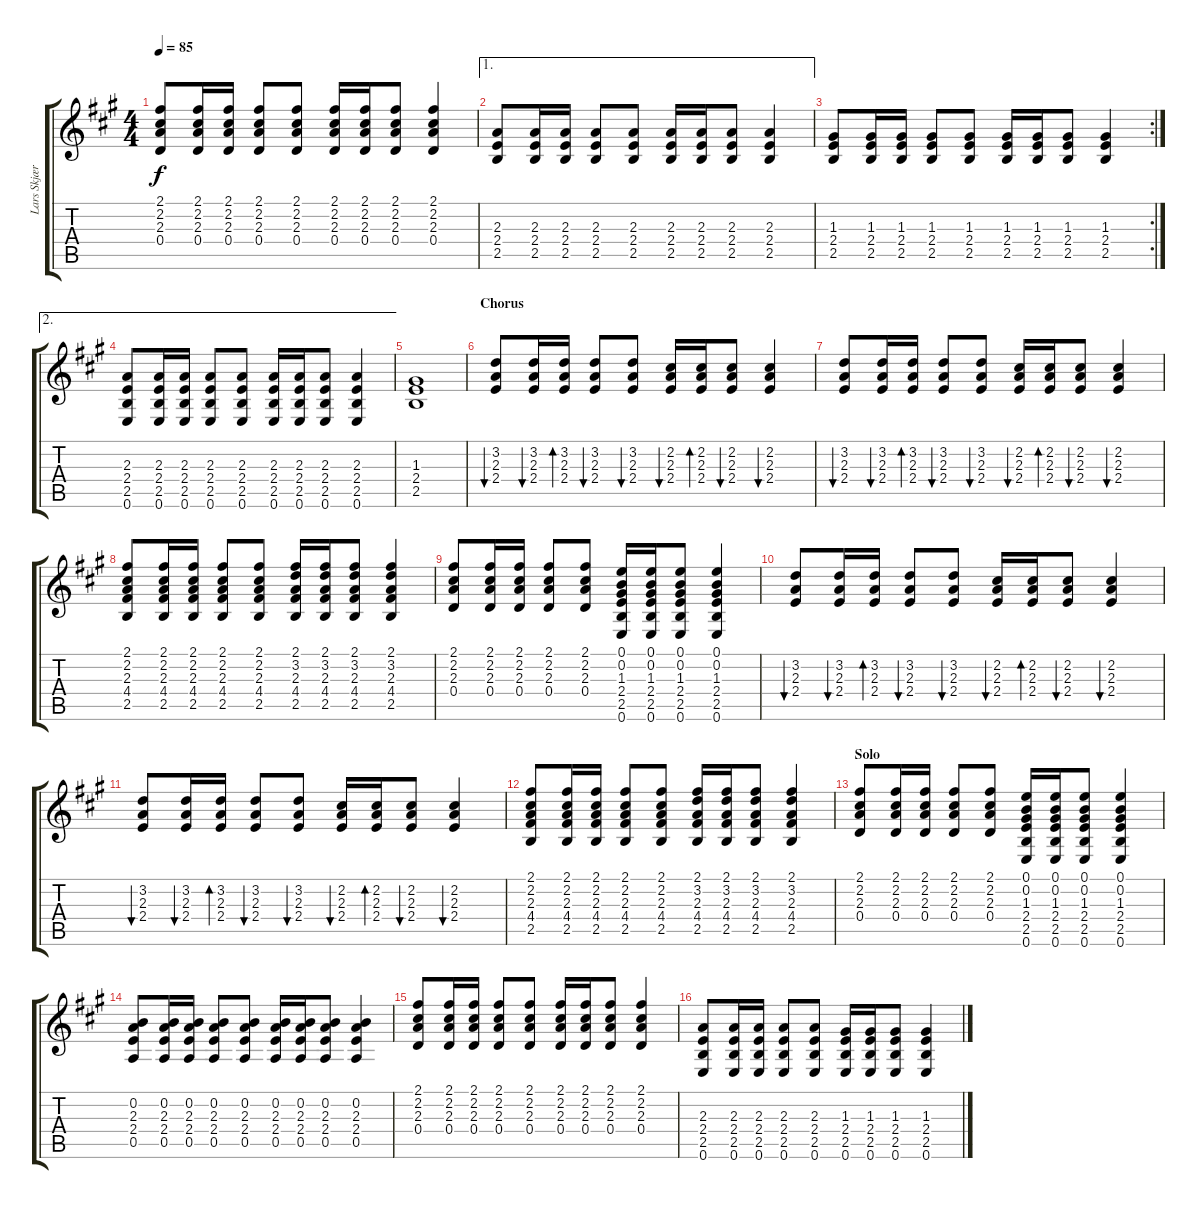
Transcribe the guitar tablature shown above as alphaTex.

\track ("Lars Skjærbæk (Rytme Guitar)" "Lars Skjær") {instrument electricguitarjazz}
\staff {score tabs}
\tuning (E4 B3 G3 D3 A2 E2) {hide}
\ts (4 4)
\tempo 85
\clef g2
\ks a
(2.1 2.2 2.3 0.4).8{dy f} (2.1 2.2 2.3 0.4).16 (2.1 2.2 2.3 0.4).16 (2.1 2.2 2.3 0.4).8 (2.1 2.2 2.3 0.4).8 (2.1 2.2 2.3 0.4).16 (2.1 2.2 2.3 0.4).16 (2.1 2.2 2.3 0.4).8 (2.1 2.2 2.3 0.4).4 |
\ae 1
(2.3 2.4 2.5).8 (2.3 2.4 2.5).16 (2.3 2.4 2.5).16 (2.3 2.4 2.5).8 (2.3 2.4 2.5).8 (2.3 2.4 2.5).16 (2.3 2.4 2.5).16 (2.3 2.4 2.5).8 (2.3 2.4 2.5).4 |
\rc 2
(1.3 2.4 2.5).8 (1.3 2.4 2.5).16 (1.3 2.4 2.5).16 (1.3 2.4 2.5).8 (1.3 2.4 2.5).8 (1.3 2.4 2.5).16 (1.3 2.4 2.5).16 (1.3 2.4 2.5).8 (1.3 2.4 2.5).4 |
\ae 2
(2.3 2.4 2.5 0.6).8 (2.3 2.4 2.5 0.6).16 (2.3 2.4 2.5 0.6).16 (2.3 2.4 2.5 0.6).8 (2.3 2.4 2.5 0.6).8 (2.3 2.4 2.5 0.6).16 (2.3 2.4 2.5 0.6).16 (2.3 2.4 2.5 0.6).8 (2.3 2.4 2.5 0.6).4 |
(1.3 2.4 2.5).1 |
\section ("" "Chorus")
(3.2 2.3 2.4).8{bu 60} (3.2 2.3 2.4).16{bu 60} (3.2 2.3 2.4).16{bd 60} (3.2 2.3 2.4).8{bu 60} (3.2 2.3 2.4).8{bu 60} (2.2 2.3 2.4).16{bu 60} (2.2 2.3 2.4).16{bd 60} (2.2 2.3 2.4).8{bu 60} (2.2 2.3 2.4).4{bu 60} |
(3.2 2.3 2.4).8{bu 60} (3.2 2.3 2.4).16{bu 60} (3.2 2.3 2.4).16{bd 60} (3.2 2.3 2.4).8{bu 60} (3.2 2.3 2.4).8{bu 60} (2.2 2.3 2.4).16{bu 60} (2.2 2.3 2.4).16{bd 60} (2.2 2.3 2.4).8{bu 60} (2.2 2.3 2.4).4{bu 60} |
(2.1 2.2 2.3 4.4 2.5).8 (2.1 2.2 2.3 4.4 2.5).16 (2.1 2.2 2.3 4.4 2.5).16 (2.1 2.2 2.3 4.4 2.5).8 (2.1 2.2 2.3 4.4 2.5).8 (2.1 3.2 2.3 4.4 2.5).16 (2.1 3.2 2.3 4.4 2.5).16 (2.1 3.2 2.3 4.4 2.5).8 (2.1 3.2 2.3 4.4 2.5).4 |
(2.1 2.2 2.3 0.4).8 (2.1 2.2 2.3 0.4).16 (2.1 2.2 2.3 0.4).16 (2.1 2.2 2.3 0.4).8 (2.1 2.2 2.3 0.4).8 (0.1 0.2 1.3 2.4 2.5 0.6).16 (0.1 0.2 1.3 2.4 2.5 0.6).16 (0.1 0.2 1.3 2.4 2.5 0.6).8 (0.1 0.2 1.3 2.4 2.5 0.6).4 |
(3.2 2.3 2.4).8{bu 60} (3.2 2.3 2.4).16{bu 60} (3.2 2.3 2.4).16{bd 60} (3.2 2.3 2.4).8{bu 60} (3.2 2.3 2.4).8{bu 60} (2.2 2.3 2.4).16{bu 60} (2.2 2.3 2.4).16{bd 60} (2.2 2.3 2.4).8{bu 60} (2.2 2.3 2.4).4{bu 60} |
(3.2 2.3 2.4).8{bu 60} (3.2 2.3 2.4).16{bu 60} (3.2 2.3 2.4).16{bd 60} (3.2 2.3 2.4).8{bu 60} (3.2 2.3 2.4).8{bu 60} (2.2 2.3 2.4).16{bu 60} (2.2 2.3 2.4).16{bd 60} (2.2 2.3 2.4).8{bu 60} (2.2 2.3 2.4).4{bu 60} |
(2.1 2.2 2.3 4.4 2.5).8 (2.1 2.2 2.3 4.4 2.5).16 (2.1 2.2 2.3 4.4 2.5).16 (2.1 2.2 2.3 4.4 2.5).8 (2.1 2.2 2.3 4.4 2.5).8 (2.1 3.2 2.3 4.4 2.5).16 (2.1 3.2 2.3 4.4 2.5).16 (2.1 3.2 2.3 4.4 2.5).8 (2.1 3.2 2.3 4.4 2.5).4 |
\section ("" "Solo")
(2.1 2.2 2.3 0.4).8 (2.1 2.2 2.3 0.4).16 (2.1 2.2 2.3 0.4).16 (2.1 2.2 2.3 0.4).8 (2.1 2.2 2.3 0.4).8 (0.1 0.2 1.3 2.4 2.5 0.6).16 (0.1 0.2 1.3 2.4 2.5 0.6).16 (0.1 0.2 1.3 2.4 2.5 0.6).8 (0.1 0.2 1.3 2.4 2.5 0.6).4 |
(0.2 2.3 2.4 0.5).8 (0.2 2.3 2.4 0.5).16 (0.2 2.3 2.4 0.5).16 (0.2 2.3 2.4 0.5).8 (0.2 2.3 2.4 0.5).8 (0.2 2.3 2.4 0.5).16 (0.2 2.3 2.4 0.5).16 (0.2 2.3 2.4 0.5).8 (0.2 2.3 2.4 0.5).4 |
(2.1 2.2 2.3 0.4).8 (2.1 2.2 2.3 0.4).16 (2.1 2.2 2.3 0.4).16 (2.1 2.2 2.3 0.4).8 (2.1 2.2 2.3 0.4).8 (2.1 2.2 2.3 0.4).16 (2.1 2.2 2.3 0.4).16 (2.1 2.2 2.3 0.4).8 (2.1 2.2 2.3 0.4).4 |
(2.3 2.4 2.5 0.6).8 (2.3 2.4 2.5 0.6).16 (2.3 2.4 2.5 0.6).16 (2.3 2.4 2.5 0.6).8 (2.3 2.4 2.5 0.6).8 (1.3 2.4 2.5 0.6).16 (1.3 2.4 2.5 0.6).16 (1.3 2.4 2.5 0.6).8 (1.3 2.4 2.5 0.6).4
